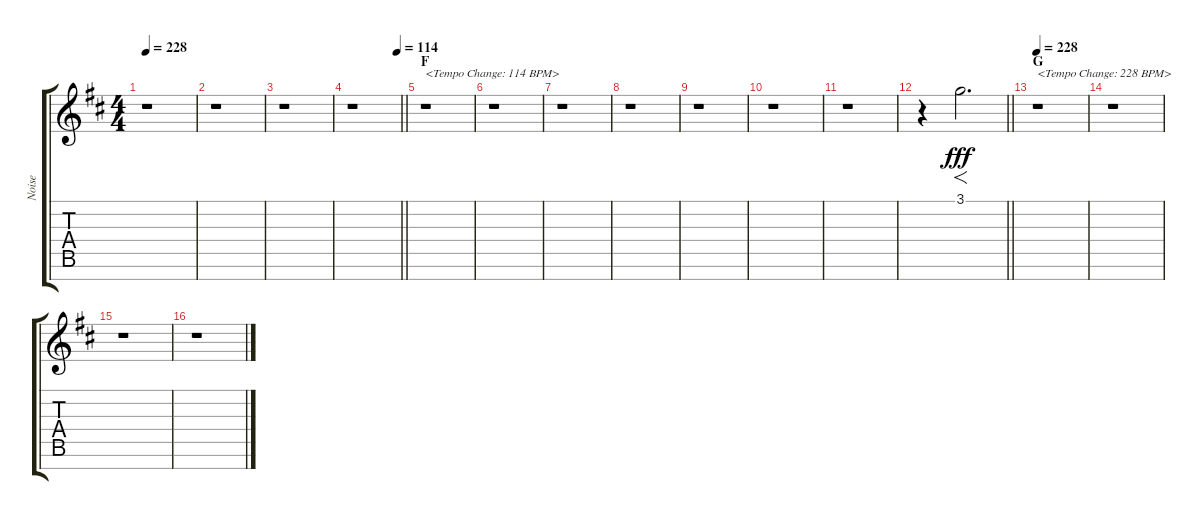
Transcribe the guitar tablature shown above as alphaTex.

\track ("Noise" "Noise") {instrument seashore}
\staff {score tabs}
\tuning (E5 B4 G4 D4 A3 E3 B2) {hide}
\ts (4 4)
\tempo 228
\clef g2
\ks d
r.1{dy fff} |
r.1 |
r.1 |
\tempo (114 0.9375)
\barLineRight lightlight
r.1 |
\section ("" "F")
r.1{txt "<Tempo Change: 114 BPM>"} |
r.1 |
r.1 |
r.1 |
r.1 |
r.1 |
r.1 |
\barLineRight lightlight
r.4 3.1.2{f d} |
\section ("" "G")
\tempo 228
r.1{txt "<Tempo Change: 228 BPM>"} |
r.1 |
r.1 |
r.1
